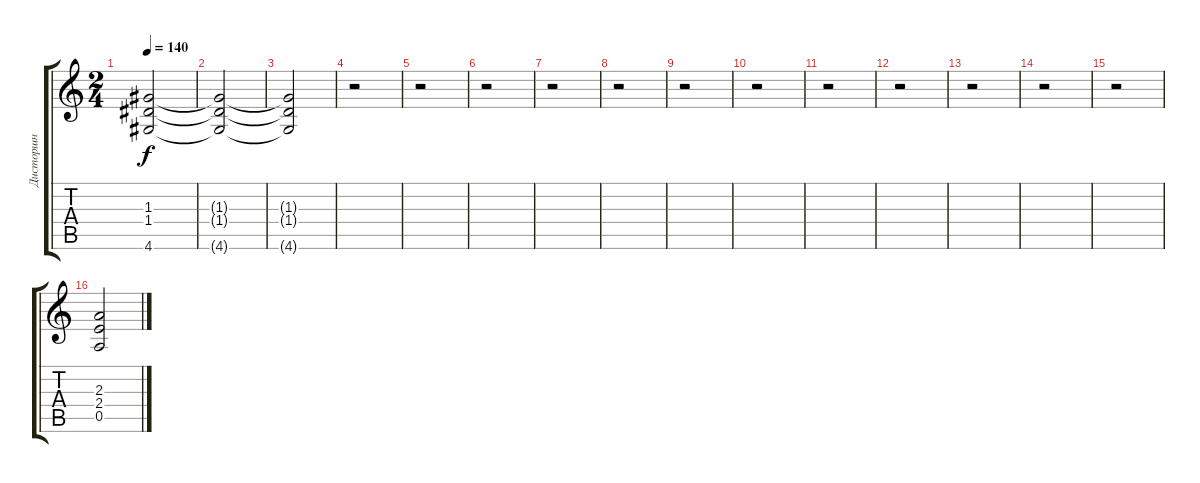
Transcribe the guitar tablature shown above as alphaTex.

\track ("Дисторшн" "Дисторшн") {instrument distortionguitar}
\staff {score tabs}
\tuning (E4 B3 G3 D3 A2 E2) {hide}
\ts (2 4)
\tempo 140
\clef g2
\ks c
(1.3 1.4 4.6).2{dy f instrument distortionguitar} |
(1.3{t} 1.4{t} 4.6{t}).2 |
(1.3{t} 1.4{t} 4.6{t}).2 |
r.2 |
r.2 |
r.2 |
r.2 |
r.2 |
r.2 |
r.2 |
r.2 |
r.2 |
r.2 |
r.2 |
r.2 |
(2.3 2.4 0.5).2
